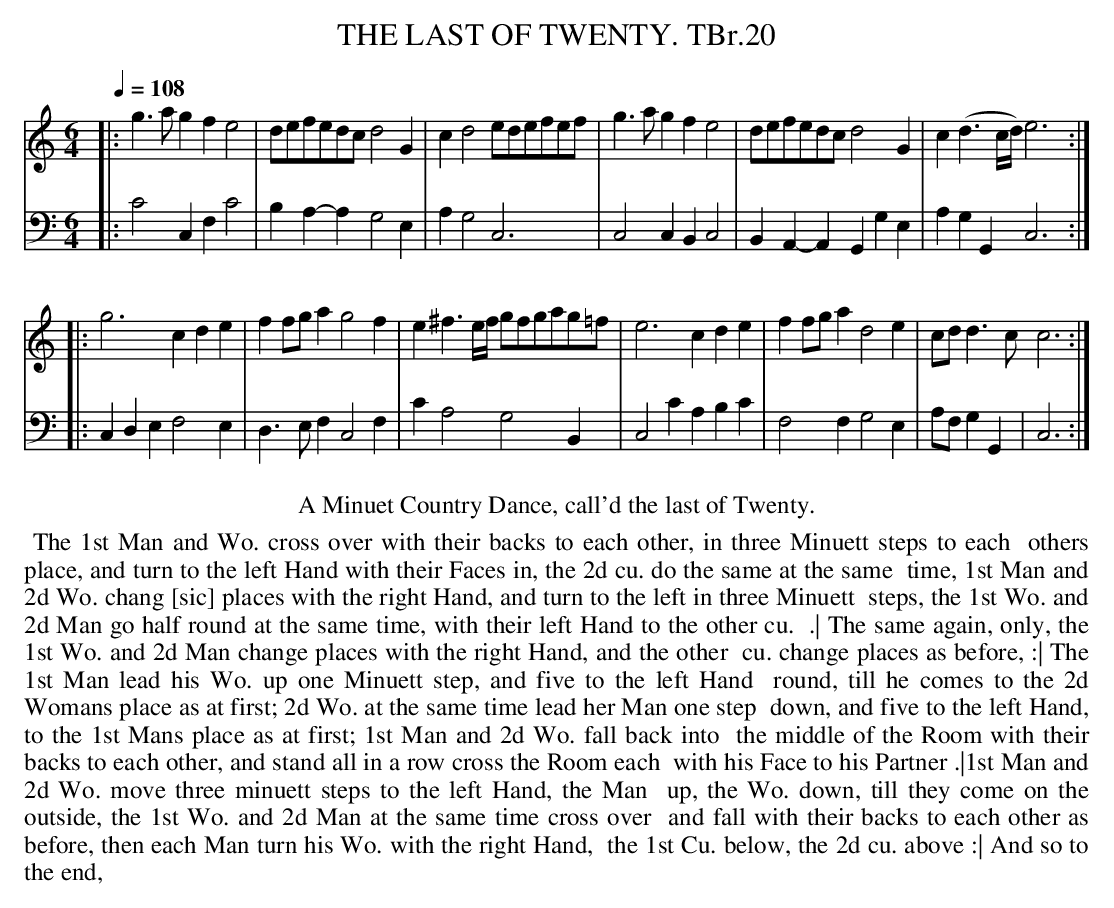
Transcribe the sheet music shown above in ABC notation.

X:1
T:LAST OF TWENTY. TBr.20, THE
M: 6/4
L: 1/8
Q: 1/4=108
K:C
V: 1
|:g3ag2 f2e4 | defedc d4G2 | c2d4 edefef |\\
g3ag2 f2e4 | defedc d4G2 | c2(d3c/d/) e6 :|
|:g6 c2d2e2 | f2fga2 g4f2 | e2^f3e/f/ gfgag=f |\\
e6 c2d2e2 | f2fga2 d4e2 | cdd3c c6 :|
V: 2 clef=bass
|:C4C,2 F,2C4 | B,2A,2-A,2 G,4E,2 | A,2G,4 C,6 |
C,4C,2 B,,2C,4 | B,,2A,,2-A,,2 G,,2G,2E,2 | A,2G,2G,,2 C,6 :|
|:C,2D,2E,2 F,4E,2 | D,3E,F,2 C,4F,2 | C2A,4 G,4B,,2|
C,4C2 A,2B,2C2 | F,4F,2 G,4E,2 | A,F,G,2G,,2 | C,6 :|
